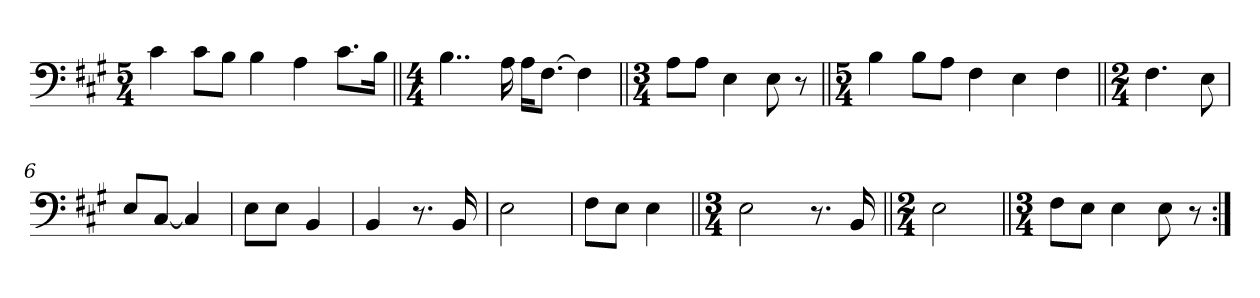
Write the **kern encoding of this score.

**kern
*part1
*staff1
*clefF4
*k[f#c#g#]
*M5/4
=1
4c#\
8c#\L
8B\J
4B\
4A\
8.c#\L
16B\Jk
=2||
*M4/4
4..B\
16A\
16A\KL
[8.F#\J
4F#\]
=3||
*M3/4
8A\L
8A\J
4E\
8E\
8r
=4||
*M5/4
4B\
8B\L
8A\J
4F#\
4E\
4F#\
=5||
*M2/4
4.F#\
8E\
=6
8E/L
[8C#/J
4C#/]
=7
8E\L
8E\J
4BB/
=8
4BB/
8.r
16BB/
=9
2E\
=10
8F#\L
8E\J
4E\
=11||
*M3/4
2E\
8.r
16BB/
=12||
*M2/4
2E\
=13||
*M3/4
8F#\L
8E\J
4E\
8E\
8r
=:|!
*-
